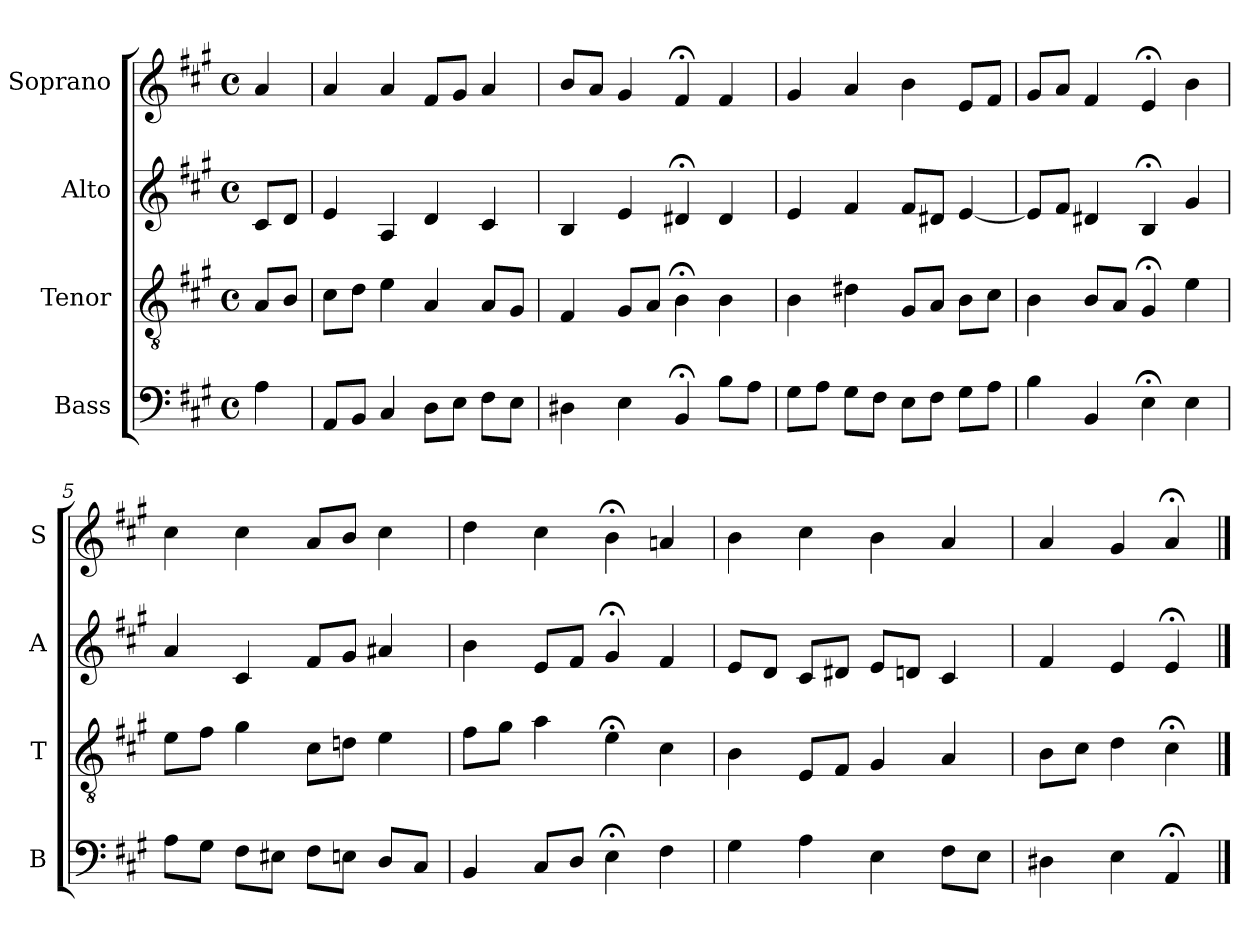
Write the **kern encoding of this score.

**kern	**kern	**kern	**kern
*part4	*part3	*part2	*part1
*staff4	*staff3	*staff2	*staff1
*I"Bass	*I"Tenor	*I"Alto	*I"Soprano
*I'B	*I'T	*I'A	*I'S
*clefF4	*clefGv2	*clefG2	*clefG2
*k[f#c#g#]	*k[f#c#g#]	*k[f#c#g#]	*k[f#c#g#]
*A:	*A:	*A:	*A:
*M4/4	*M4/4	*M4/4	*M4/4
*met(c)	*met(c)	*met(c)	*met(c)
*MM100	*MM100	*MM100	*MM100
=	=	=	=
4A	8AL	8c#L	4a
.	8BJ	8dJ	.
=1	=1	=1	=1
8AAL	8c#L	4e	4a
8BBJ	8dJ	.	.
4C#	4e	4A	4a
8DL	4A	4d	8f#L
8EJ	.	.	8g#J
8F#L	8AL	4c#	4a
8EJ	8G#J	.	.
=2	=2	=2	=2
4D#X	4F#	4B	8bL
.	.	.	8aJ
4E	8G#L	4e	4g#
.	8AJ	.	.
4BB;<	4B;<	4d#X;<	4f#;<
8BL	4B	4d#	4f#
8AJ	.	.	.
=3	=3	=3	=3
8G#L	4B	4e	4g#
8AJ	.	.	.
8G#L	4d#X	4f#	4a
8F#J	.	.	.
8EL	8G#L	8f#L	4b
8F#J	8AJ	8d#XJ	.
8G#L	8BL	[4e	8eL
8AJ	8c#J	.	8f#J
=4	=4	=4	=4
4B	4B	8eL]	8g#L
.	.	8f#J	8aJ
4BB	8BL	4d#X	4f#
.	8AJ	.	.
4E;<	4G#;<	4B;<	4e;<
4E	4e	4g#	4b
=5	=5	=5	=5
8AL	8eL	4a	4cc#
8G#J	8f#J	.	.
8F#L	4g#	4c#	4cc#
8E#XJ	.	.	.
8F#L	8c#L	8f#L	8aL
8EnJ	8dnJ	8g#J	8bJ
8DL	4e	4a#X	4cc#
8C#J	.	.	.
=6	=6	=6	=6
4BB	8f#L	4b	4dd
.	8g#J	.	.
8C#L	4a	8eL	4cc#
8DJ	.	8f#J	.
4E;<	4e;<	4g#;<	4b;<
4F#	4c#	4f#	4an
=7	=7	=7	=7
4G#	4B	8eL	4b
.	.	8dJ	.
4A	8EL	8c#L	4cc#
.	8F#J	8d#XJ	.
4E	4G#	8eL	4b
.	.	8dnJ	.
8F#L	4A	4c#	4a
8EJ	.	.	.
=8	=8	=8	=8
4D#X	8BL	4f#	4a
.	8c#J	.	.
4E	4d	4e	4g#
4AA;<	4c#;<	4e;<	4a;<
==	==	==	==
*-	*-	*-	*-
